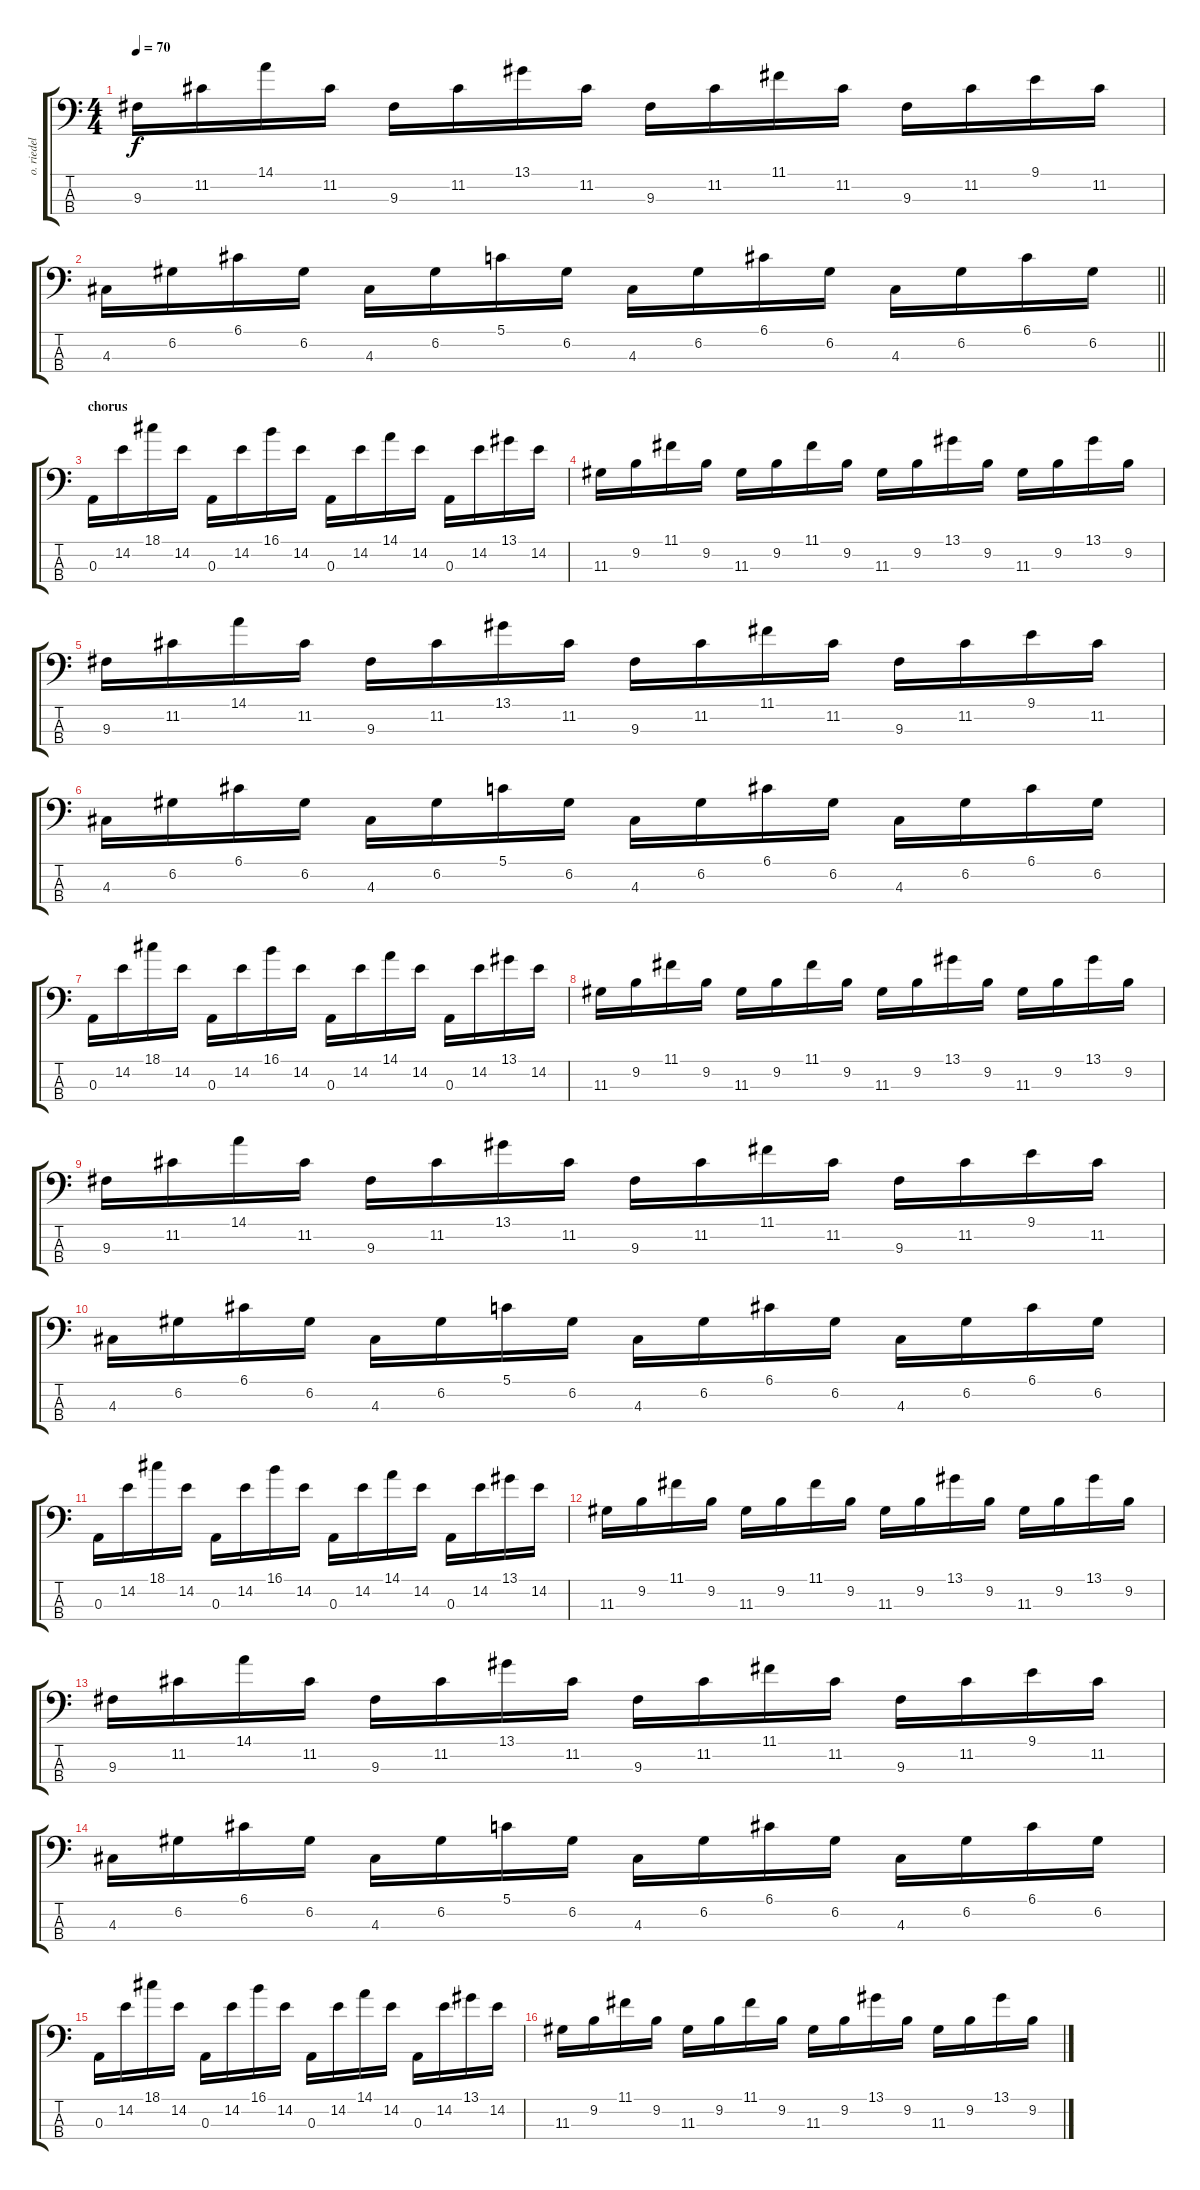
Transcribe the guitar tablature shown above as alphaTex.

\track ("o. riedel - bass" "o. riedel ") {instrument electricbassfinger}
\staff {score tabs}
\tuning (G2 D2 A1 E1) {hide}
\ts (4 4)
\tempo 70
\clef f4
\ks c
9.3.16{dy f} 11.2.16 14.1.16 11.2.16 9.3.16 11.2.16 13.1.16 11.2.16 9.3.16 11.2.16 11.1.16 11.2.16 9.3.16 11.2.16 9.1.16 11.2.16 |
\barLineRight lightlight
4.3.16 6.2.16 6.1.16 6.2.16 4.3.16 6.2.16 5.1.16 6.2.16 4.3.16 6.2.16 6.1.16 6.2.16 4.3.16 6.2.16 6.1.16 6.2.16 |
\section ("" "chorus")
0.3.16 14.2.16 18.1.16 14.2.16 0.3.16 14.2.16 16.1.16 14.2.16 0.3.16 14.2.16 14.1.16 14.2.16 0.3.16 14.2.16 13.1.16 14.2.16 |
11.3.16 9.2.16 11.1.16 9.2.16 11.3.16 9.2.16 11.1.16 9.2.16 11.3.16 9.2.16 13.1.16 9.2.16 11.3.16 9.2.16 13.1.16 9.2.16 |
9.3.16 11.2.16 14.1.16 11.2.16 9.3.16 11.2.16 13.1.16 11.2.16 9.3.16 11.2.16 11.1.16 11.2.16 9.3.16 11.2.16 9.1.16 11.2.16 |
4.3.16 6.2.16 6.1.16 6.2.16 4.3.16 6.2.16 5.1.16 6.2.16 4.3.16 6.2.16 6.1.16 6.2.16 4.3.16 6.2.16 6.1.16 6.2.16 |
0.3.16 14.2.16 18.1.16 14.2.16 0.3.16 14.2.16 16.1.16 14.2.16 0.3.16 14.2.16 14.1.16 14.2.16 0.3.16 14.2.16 13.1.16 14.2.16 |
11.3.16 9.2.16 11.1.16 9.2.16 11.3.16 9.2.16 11.1.16 9.2.16 11.3.16 9.2.16 13.1.16 9.2.16 11.3.16 9.2.16 13.1.16 9.2.16 |
9.3.16 11.2.16 14.1.16 11.2.16 9.3.16 11.2.16 13.1.16 11.2.16 9.3.16 11.2.16 11.1.16 11.2.16 9.3.16 11.2.16 9.1.16 11.2.16 |
4.3.16 6.2.16 6.1.16 6.2.16 4.3.16 6.2.16 5.1.16 6.2.16 4.3.16 6.2.16 6.1.16 6.2.16 4.3.16 6.2.16 6.1.16 6.2.16 |
0.3.16 14.2.16 18.1.16 14.2.16 0.3.16 14.2.16 16.1.16 14.2.16 0.3.16 14.2.16 14.1.16 14.2.16 0.3.16 14.2.16 13.1.16 14.2.16 |
11.3.16 9.2.16 11.1.16 9.2.16 11.3.16 9.2.16 11.1.16 9.2.16 11.3.16 9.2.16 13.1.16 9.2.16 11.3.16 9.2.16 13.1.16 9.2.16 |
9.3.16 11.2.16 14.1.16 11.2.16 9.3.16 11.2.16 13.1.16 11.2.16 9.3.16 11.2.16 11.1.16 11.2.16 9.3.16 11.2.16 9.1.16 11.2.16 |
4.3.16 6.2.16 6.1.16 6.2.16 4.3.16 6.2.16 5.1.16 6.2.16 4.3.16 6.2.16 6.1.16 6.2.16 4.3.16 6.2.16 6.1.16 6.2.16 |
0.3.16 14.2.16 18.1.16 14.2.16 0.3.16 14.2.16 16.1.16 14.2.16 0.3.16 14.2.16 14.1.16 14.2.16 0.3.16 14.2.16 13.1.16 14.2.16 |
11.3.16 9.2.16 11.1.16 9.2.16 11.3.16 9.2.16 11.1.16 9.2.16 11.3.16 9.2.16 13.1.16 9.2.16 11.3.16 9.2.16 13.1.16 9.2.16
